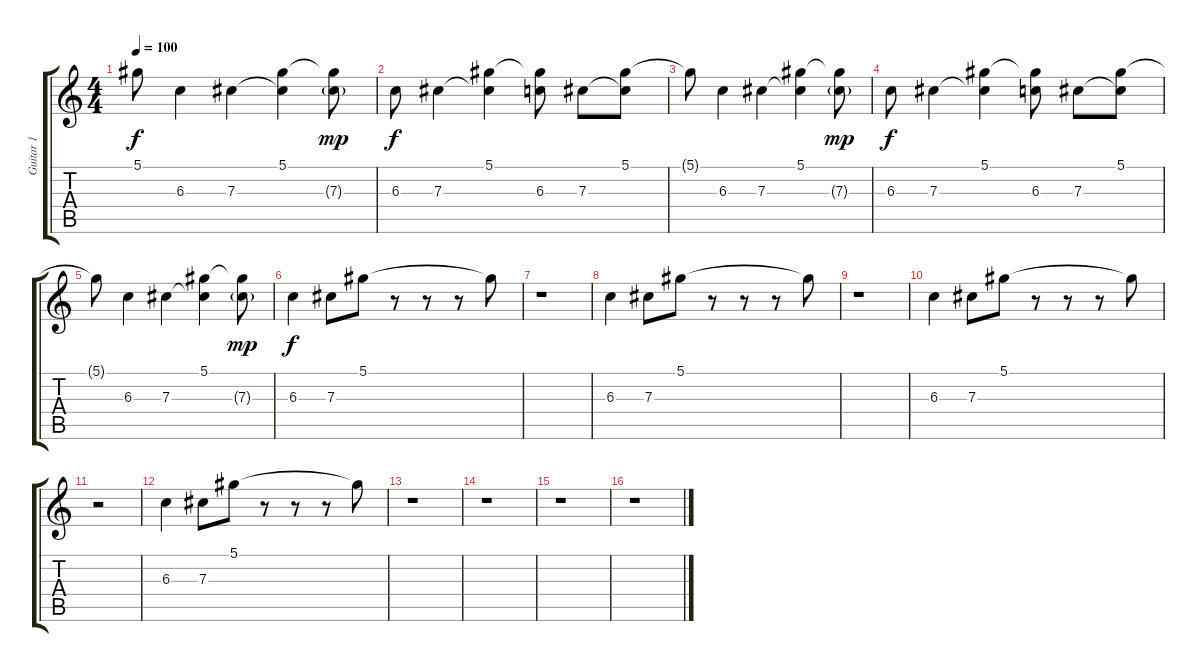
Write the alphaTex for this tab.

\track ("Guitar 1" "Guitar 1") {instrument electricguitarclean}
\staff {score tabs}
\tuning (Eb4 Bb3 Gb3 Db3 Ab2 Db2) {hide}
\ts (4 4)
\tempo 100
\clef g2
\ks c
5.1{t}.8{dy f} 6.3.4 7.3.4 (5.1 7.3{t}).4 (5.1{t} 7.3{g}).8{dy mp} |
6.3.8{dy f} 7.3.4 (5.1 7.3{t}).4 (5.1{t} 6.3).8 7.3.8 (5.1 7.3{t}).8 |
5.1{t}.8 6.3.4 7.3.4 (5.1 7.3{t}).4 (5.1{t} 7.3{g}).8{dy mp} |
6.3.8{dy f} 7.3.4 (5.1 7.3{t}).4 (5.1{t} 6.3).8 7.3.8 (5.1 7.3{t}).8 |
5.1{t}.8 6.3.4 7.3.4 (5.1 7.3{t}).4 (5.1{t} 7.3{g}).8{dy mp} |
6.3.4{dy f} 7.3.8 5.1.8 r.8 r.8 r.8 5.1{t}.8 |
r.1 |
6.3.4 7.3.8 5.1.8 r.8 r.8 r.8 5.1{t}.8 |
r.1 |
6.3.4 7.3.8 5.1.8 r.8 r.8 r.8 5.1{t}.8 |
r.2 |
6.3.4 7.3.8 5.1.8 r.8 r.8 r.8 5.1{t}.8 |
r.1 |
r.1 |
r.1 |
r.1
